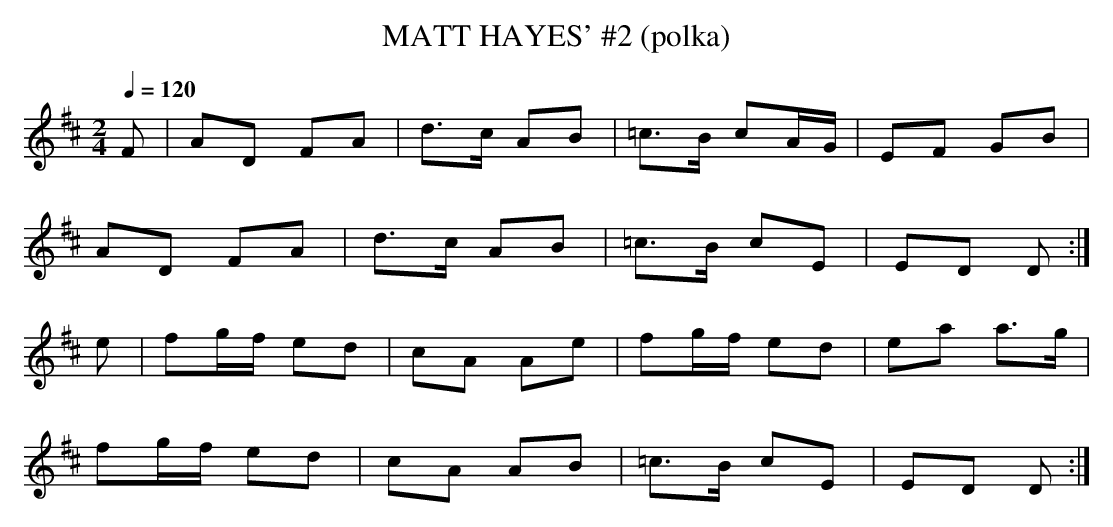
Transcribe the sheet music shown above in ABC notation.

X:1
T:MATT HAYES' #2 (polka)
Q:1/4=120
L:1/8
M:2/4
K:D
F|AD FA|d>c AB|=c>B cA/G/|EF GB|
AD FA|d>c AB|=c>B cE|ED D :|
e|fg/f/ ed|cA Ae|fg/f/ ed|ea a>g|
fg/f/ ed|cA AB|=c>B cE|ED D :|
